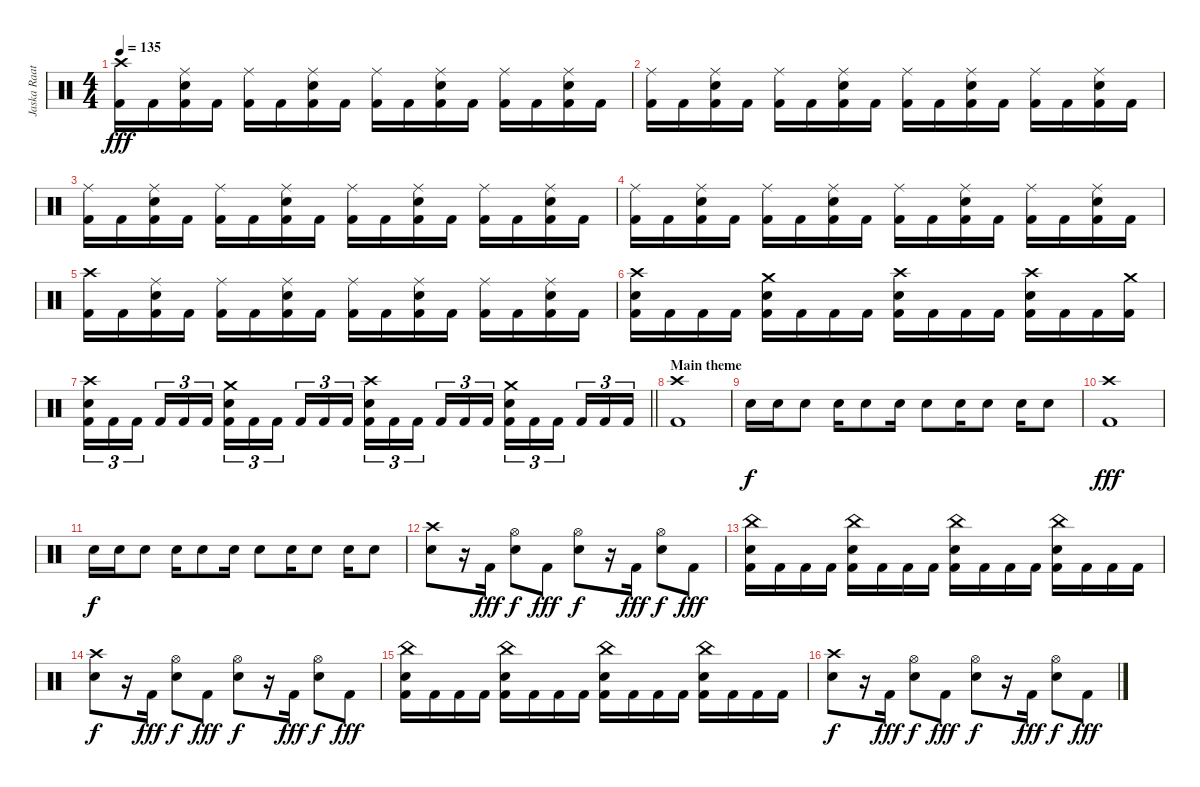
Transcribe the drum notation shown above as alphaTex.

\track ("Jaska Raatikainen" "Jaska Raat") {instrument percussion}
\staff {score}
\articulation defaults
\ts (4 4)
\tempo 135
\clef neutral
\ks c
("Crash high (hit)" "Kick (hit) 2").16{dy fff} "Kick (hit) 2".16 ("Ride (middle)" "Electric Snare (hit)" "Kick (hit) 2").16 "Kick (hit) 2".16 ("Ride (middle)" "Kick (hit) 2").16 "Kick (hit) 2".16 ("Ride (middle)" "Electric Snare (hit)" "Kick (hit) 2").16 "Kick (hit) 2".16 ("Ride (middle)" "Kick (hit) 2").16 "Kick (hit) 2".16 ("Ride (middle)" "Electric Snare (hit)" "Kick (hit) 2").16 "Kick (hit) 2".16 ("Ride (middle)" "Kick (hit) 2").16 "Kick (hit) 2".16 ("Ride (middle)" "Electric Snare (hit)" "Kick (hit) 2").16 "Kick (hit) 2".16 |
("Ride (middle)" "Kick (hit) 2").16 "Kick (hit) 2".16 ("Ride (middle)" "Electric Snare (hit)" "Kick (hit) 2").16 "Kick (hit) 2".16 ("Ride (middle)" "Kick (hit) 2").16 "Kick (hit) 2".16 ("Ride (middle)" "Electric Snare (hit)" "Kick (hit) 2").16 "Kick (hit) 2".16 ("Ride (middle)" "Kick (hit) 2").16 "Kick (hit) 2".16 ("Ride (middle)" "Electric Snare (hit)" "Kick (hit) 2").16 "Kick (hit) 2".16 ("Ride (middle)" "Kick (hit) 2").16 "Kick (hit) 2".16 ("Ride (middle)" "Electric Snare (hit)" "Kick (hit) 2").16 "Kick (hit) 2".16 |
("Ride (middle)" "Kick (hit) 2").16 "Kick (hit) 2".16 ("Ride (middle)" "Electric Snare (hit)" "Kick (hit) 2").16 "Kick (hit) 2".16 ("Ride (middle)" "Kick (hit) 2").16 "Kick (hit) 2".16 ("Ride (middle)" "Electric Snare (hit)" "Kick (hit) 2").16 "Kick (hit) 2".16 ("Ride (middle)" "Kick (hit) 2").16 "Kick (hit) 2".16 ("Ride (middle)" "Electric Snare (hit)" "Kick (hit) 2").16 "Kick (hit) 2".16 ("Ride (middle)" "Kick (hit) 2").16 "Kick (hit) 2".16 ("Ride (middle)" "Electric Snare (hit)" "Kick (hit) 2").16 "Kick (hit) 2".16 |
("Ride (middle)" "Kick (hit) 2").16 "Kick (hit) 2".16 ("Ride (middle)" "Electric Snare (hit)" "Kick (hit) 2").16 "Kick (hit) 2".16 ("Ride (middle)" "Kick (hit) 2").16 "Kick (hit) 2".16 ("Ride (middle)" "Electric Snare (hit)" "Kick (hit) 2").16 "Kick (hit) 2".16 ("Ride (middle)" "Kick (hit) 2").16 "Kick (hit) 2".16 ("Ride (middle)" "Electric Snare (hit)" "Kick (hit) 2").16 "Kick (hit) 2".16 ("Ride (middle)" "Kick (hit) 2").16 "Kick (hit) 2".16 ("Ride (middle)" "Electric Snare (hit)" "Kick (hit) 2").16 "Kick (hit) 2".16 |
("Crash high (hit)" "Kick (hit) 2").16 "Kick (hit) 2".16 ("Ride (middle)" "Electric Snare (hit)" "Kick (hit) 2").16 "Kick (hit) 2".16 ("Ride (middle)" "Kick (hit) 2").16 "Kick (hit) 2".16 ("Ride (middle)" "Electric Snare (hit)" "Kick (hit) 2").16 "Kick (hit) 2".16 ("Ride (middle)" "Kick (hit) 2").16 "Kick (hit) 2".16 ("Ride (middle)" "Electric Snare (hit)" "Kick (hit) 2").16 "Kick (hit) 2".16 ("Ride (middle)" "Kick (hit) 2").16 "Kick (hit) 2".16 ("Ride (middle)" "Electric Snare (hit)" "Kick (hit) 2").16 "Kick (hit) 2".16 |
("Crash high (hit)" "Electric Snare (hit)" "Kick (hit) 2").16 "Kick (hit) 2".16 "Kick (hit) 2".16 "Kick (hit) 2".16 ("Crash medium (hit)" "Electric Snare (hit)" "Kick (hit) 2").16 "Kick (hit) 2".16 "Kick (hit) 2".16 "Kick (hit) 2".16 ("Crash high (hit)" "Electric Snare (hit)" "Kick (hit) 2").16 "Kick (hit) 2".16 "Kick (hit) 2".16 "Kick (hit) 2".16 ("Crash high (hit)" "Electric Snare (hit)" "Kick (hit) 2").16 "Kick (hit) 2".16 "Kick (hit) 2".16 ("Crash medium (hit)" "Kick (hit) 2").16 |
\barLineRight lightlight
("Crash high (hit)" "Electric Snare (hit)" "Kick (hit) 2").16{tu (3 2)} "Kick (hit) 2".16{tu (3 2)} "Kick (hit) 2".16{tu (3 2) beam splitsecondary} "Kick (hit) 2".16{tu (3 2)} "Kick (hit) 2".16{tu (3 2)} "Kick (hit) 2".16{tu (3 2)} ("Crash medium (hit)" "Electric Snare (hit)" "Kick (hit) 2").16{tu (3 2)} "Kick (hit) 2".16{tu (3 2)} "Kick (hit) 2".16{tu (3 2) beam splitsecondary} "Kick (hit) 2".16{tu (3 2)} "Kick (hit) 2".16{tu (3 2)} "Kick (hit) 2".16{tu (3 2)} ("Crash high (hit)" "Electric Snare (hit)" "Kick (hit) 2").16{tu (3 2)} "Kick (hit) 2".16{tu (3 2)} "Kick (hit) 2".16{tu (3 2) beam splitsecondary} "Kick (hit) 2".16{tu (3 2)} "Kick (hit) 2".16{tu (3 2)} "Kick (hit) 2".16{tu (3 2)} ("Crash medium (hit)" "Electric Snare (hit)" "Kick (hit) 2").16{tu (3 2)} "Kick (hit) 2".16{tu (3 2)} "Kick (hit) 2".16{tu (3 2) beam splitsecondary} "Kick (hit) 2".16{tu (3 2)} "Kick (hit) 2".16{tu (3 2)} "Kick (hit) 2".16{tu (3 2)} |
\section ("" "Main theme")
("Crash high (hit)" "Kick (hit) 2").1 |
"Electric Snare (hit)".16{dy f} "Electric Snare (hit)".16 "Electric Snare (hit)".8 "Electric Snare (hit)".16 "Electric Snare (hit)".8 "Electric Snare (hit)".16 "Electric Snare (hit)".8 "Electric Snare (hit)".16 "Electric Snare (hit)".8 "Electric Snare (hit)".16 "Electric Snare (hit)".8 |
("Crash high (hit)" "Kick (hit) 2").1{dy fff} |
"Electric Snare (hit)".16{dy f} "Electric Snare (hit)".16 "Electric Snare (hit)".8 "Electric Snare (hit)".16 "Electric Snare (hit)".8 "Electric Snare (hit)".16 "Electric Snare (hit)".8 "Electric Snare (hit)".16 "Electric Snare (hit)".8 "Electric Snare (hit)".16 "Electric Snare (hit)".8 |
("Crash high (hit)" "Electric Snare (hit)").8 r.16 "Kick (hit) 2".16{dy fff} ("Hi-Hat (open)" "Electric Snare (hit)").8{dy f} "Kick (hit) 2".8{dy fff} ("Hi-Hat (open)" "Electric Snare (hit)").8{dy f} r.16 "Kick (hit) 2".16{dy fff} ("Hi-Hat (open)" "Electric Snare (hit)").8{dy f} "Kick (hit) 2".8{dy fff} |
("China (hit)" "Electric Snare (hit)" "Kick (hit) 2").16 "Kick (hit) 2".16 "Kick (hit) 2".16 "Kick (hit) 2".16 ("China (hit)" "Electric Snare (hit)" "Kick (hit) 2").16 "Kick (hit) 2".16 "Kick (hit) 2".16 "Kick (hit) 2".16 ("China (hit)" "Electric Snare (hit)" "Kick (hit) 2").16 "Kick (hit) 2".16 "Kick (hit) 2".16 "Kick (hit) 2".16 ("China (hit)" "Electric Snare (hit)" "Kick (hit) 2").16 "Kick (hit) 2".16 "Kick (hit) 2".16 "Kick (hit) 2".16 |
("Crash high (hit)" "Electric Snare (hit)").8{dy f} r.16 "Kick (hit) 2".16{dy fff} ("Hi-Hat (open)" "Electric Snare (hit)").8{dy f} "Kick (hit) 2".8{dy fff} ("Hi-Hat (open)" "Electric Snare (hit)").8{dy f} r.16 "Kick (hit) 2".16{dy fff} ("Hi-Hat (open)" "Electric Snare (hit)").8{dy f} "Kick (hit) 2".8{dy fff} |
("China (hit)" "Electric Snare (hit)" "Kick (hit) 2").16 "Kick (hit) 2".16 "Kick (hit) 2".16 "Kick (hit) 2".16 ("China (hit)" "Electric Snare (hit)" "Kick (hit) 2").16 "Kick (hit) 2".16 "Kick (hit) 2".16 "Kick (hit) 2".16 ("China (hit)" "Electric Snare (hit)" "Kick (hit) 2").16 "Kick (hit) 2".16 "Kick (hit) 2".16 "Kick (hit) 2".16 ("China (hit)" "Electric Snare (hit)" "Kick (hit) 2").16 "Kick (hit) 2".16 "Kick (hit) 2".16 "Kick (hit) 2".16 |
("Crash high (hit)" "Electric Snare (hit)").8{dy f} r.16 "Kick (hit) 2".16{dy fff} ("Hi-Hat (open)" "Electric Snare (hit)").8{dy f} "Kick (hit) 2".8{dy fff} ("Hi-Hat (open)" "Electric Snare (hit)").8{dy f} r.16 "Kick (hit) 2".16{dy fff} ("Hi-Hat (open)" "Electric Snare (hit)").8{dy f} "Kick (hit) 2".8{dy fff}
